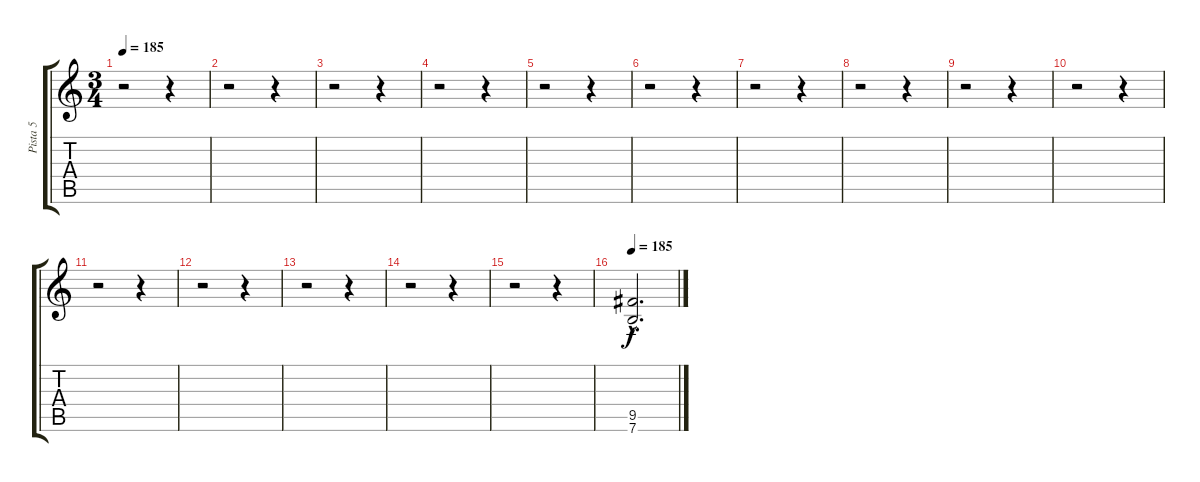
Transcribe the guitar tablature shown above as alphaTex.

\track ("Pista 5" "Pista 5") {instrument distortionguitar}
\staff {score tabs}
\tuning (E4 B3 G3 D3 A2 E2) {hide}
\ts (3 4)
\tempo 185
\clef g2
\ks c
r.2{dy f} r.4 |
r.2 r.4 |
r.2 r.4 |
r.2 r.4 |
r.2 r.4 |
r.2 r.4 |
r.2 r.4 |
r.2 r.4 |
r.2 r.4 |
r.2 r.4 |
r.2 r.4 |
r.2 r.4 |
r.2 r.4 |
r.2 r.4 |
r.2 r.4 |
\tempo 185
(9.5{hac} 7.6{hac}).2{d volume 12 balance 16}
